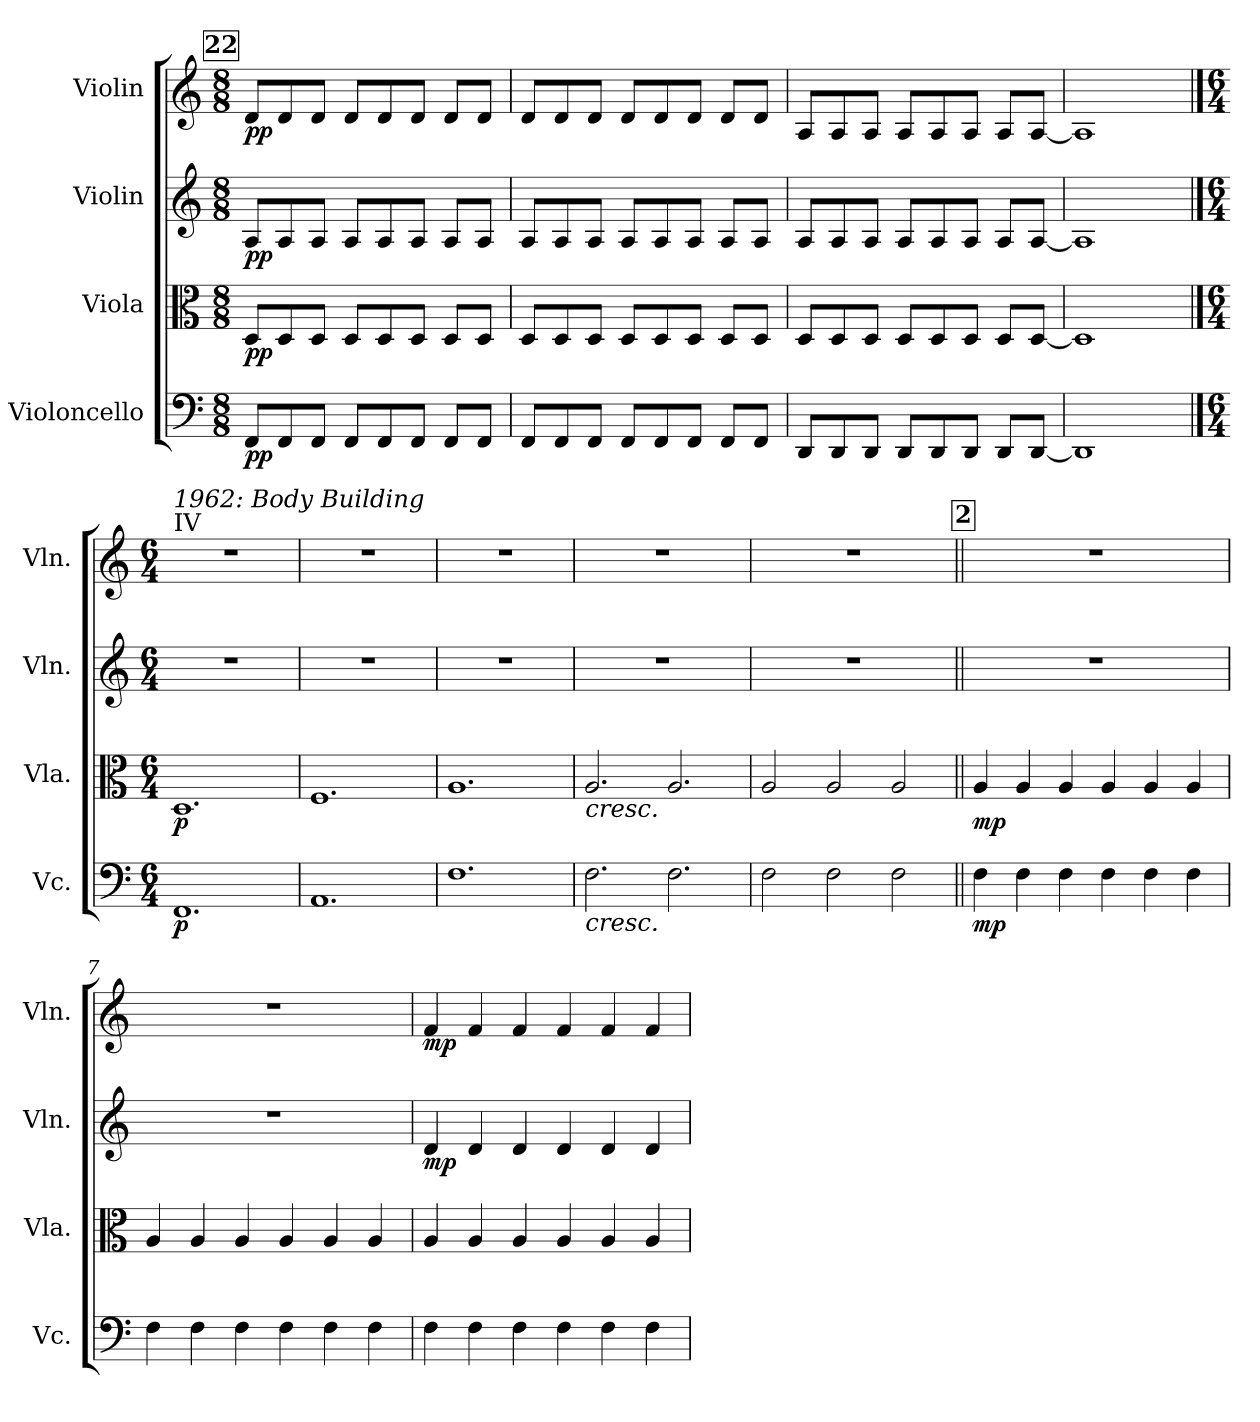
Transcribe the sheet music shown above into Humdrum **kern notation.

**kern	**dynam	**kern	**dynam	**kern	**dynam	**kern	**dynam
*part4	*part4	*part3	*part3	*part2	*part2	*part1	*part1
*staff4	*staff4	*staff3	*staff3	*staff2	*staff2	*staff1	*staff1
*I"Violoncello	*	*I"Viola	*	*I"Violin	*	*I"Violin	*
*I'Vc.	*	*I'Vla.	*	*I'Vln.	*	*I'Vln.	*
!!LO:LB:g=z
*clefF4	*	*clefC3	*	*clefG2	*	*clefG2	*
*k[]	*	*k[]	*	*k[]	*	*k[]	*
*M8/8	*	*M8/8	*	*M8/8	*	*M8/8	*
!!LO:REH:place=s1:a:B:fs=14:t=22
=85	=85	=85	=85	=85	=85	=85	=85
!	!LO:DY:b	!	!LO:DY:b	!	!LO:DY:b	!	!LO:DY:b
8FF/L	pp	8D/L	pp	8A/L	pp	8d/L	pp
8FF/	.	8D/	.	8A/	.	8d/	.
8FF/J	.	8D/J	.	8A/J	.	8d/J	.
8FF/L	.	8D/L	.	8A/L	.	8d/L	.
8FF/	.	8D/	.	8A/	.	8d/	.
8FF/J	.	8D/J	.	8A/J	.	8d/J	.
8FF/L	.	8D/L	.	8A/L	.	8d/L	.
8FF/J	.	8D/J	.	8A/J	.	8d/J	.
=86	=86	=86	=86	=86	=86	=86	=86
8FF/L	.	8D/L	.	8A/L	.	8d/L	.
8FF/	.	8D/	.	8A/	.	8d/	.
8FF/J	.	8D/J	.	8A/J	.	8d/J	.
8FF/L	.	8D/L	.	8A/L	.	8d/L	.
8FF/	.	8D/	.	8A/	.	8d/	.
8FF/J	.	8D/J	.	8A/J	.	8d/J	.
8FF/L	.	8D/L	.	8A/L	.	8d/L	.
8FF/J	.	8D/J	.	8A/J	.	8d/J	.
=87	=87	=87	=87	=87	=87	=87	=87
8DD/L	.	8D/L	.	8A/L	.	8A/L	.
8DD/	.	8D/	.	8A/	.	8A/	.
8DD/J	.	8D/J	.	8A/J	.	8A/J	.
8DD/L	.	8D/L	.	8A/L	.	8A/L	.
8DD/	.	8D/	.	8A/	.	8A/	.
8DD/J	.	8D/J	.	8A/J	.	8A/J	.
8DD/L	.	8D/L	.	8A/L	.	8A/L	.
[8DD/J	.	[8D/J	.	[8A/J	.	[8A/J	.
=88	=88	=88	=88	=88	=88	=88	=88
1DD]	.	1D]	.	1A]	.	1A]	.
!!LO:PB:g=z
==1	==1	==1	==1	==1	==1	==1	==1
!!LO:REH:place=s1:a:B:fs=14:t=1
*M6/4	*	*M6/4	*	*M6/4	*	*M6/4	*
*	*	*	*	*	*	*MM194	*
!	!	!	!	!	!	!LO:TX:a:t=IV	!
!	!	!	!	!	!	!LO:TX:a:i:t=1962&colon; Body Building	!
!	!LO:DY:b	!	!LO:DY:b	!	!	!	!
1.FF	p	1.D	p	1.r	.	1.r	.
=2	=2	=2	=2	=2	=2	=2	=2
1.AA	.	1.F	.	1.r	.	1.r	.
=3	=3	=3	=3	=3	=3	=3	=3
1.F	.	1.A	.	1.r	.	1.r	.
=4	=4	=4	=4	=4	=4	=4	=4
!	!	!LO:TX:b:i:t=cresc.	!	!	!	!	!
!LO:TX:b:i:t=cresc.	!	!	!	!	!	!	!
2.F\	.	2.A/	.	1.r	.	1.r	.
2.F\	.	2.A/	.	.	.	.	.
=5	=5	=5	=5	=5	=5	=5	=5
2F\	.	2A/	.	1.r	.	1.r	.
2F\	.	2A/	.	.	.	.	.
2F\	.	2A/	.	.	.	.	.
!!LO:LB:g=z
!!LO:REH:place=s1:a:B:fs=14:t=2
=6||	=6||	=6||	=6||	=6||	=6||	=6||	=6||
!	!LO:DY:b	!	!LO:DY:b	!	!	!	!
4F\	mp	4A/	mp	1.r	.	1.r	.
4F\	.	4A/	.	.	.	.	.
4F\	.	4A/	.	.	.	.	.
4F\	.	4A/	.	.	.	.	.
4F\	.	4A/	.	.	.	.	.
4F\	.	4A/	.	.	.	.	.
=7	=7	=7	=7	=7	=7	=7	=7
4F\	.	4A/	.	1.r	.	1.r	.
4F\	.	4A/	.	.	.	.	.
4F\	.	4A/	.	.	.	.	.
4F\	.	4A/	.	.	.	.	.
4F\	.	4A/	.	.	.	.	.
4F\	.	4A/	.	.	.	.	.
=8	=8	=8	=8	=8	=8	=8	=8
!	!	!	!	!	!LO:DY:b	!	!LO:DY:b
4F\	.	4A/	.	4d/	mp	4f/	mp
4F\	.	4A/	.	4d/	.	4f/	.
4F\	.	4A/	.	4d/	.	4f/	.
4F\	.	4A/	.	4d/	.	4f/	.
4F\	.	4A/	.	4d/	.	4f/	.
4F\	.	4A/	.	4d/	.	4f/	.
=	=	=	=	=	=	=	=
*-	*-	*-	*-	*-	*-	*-	*-
